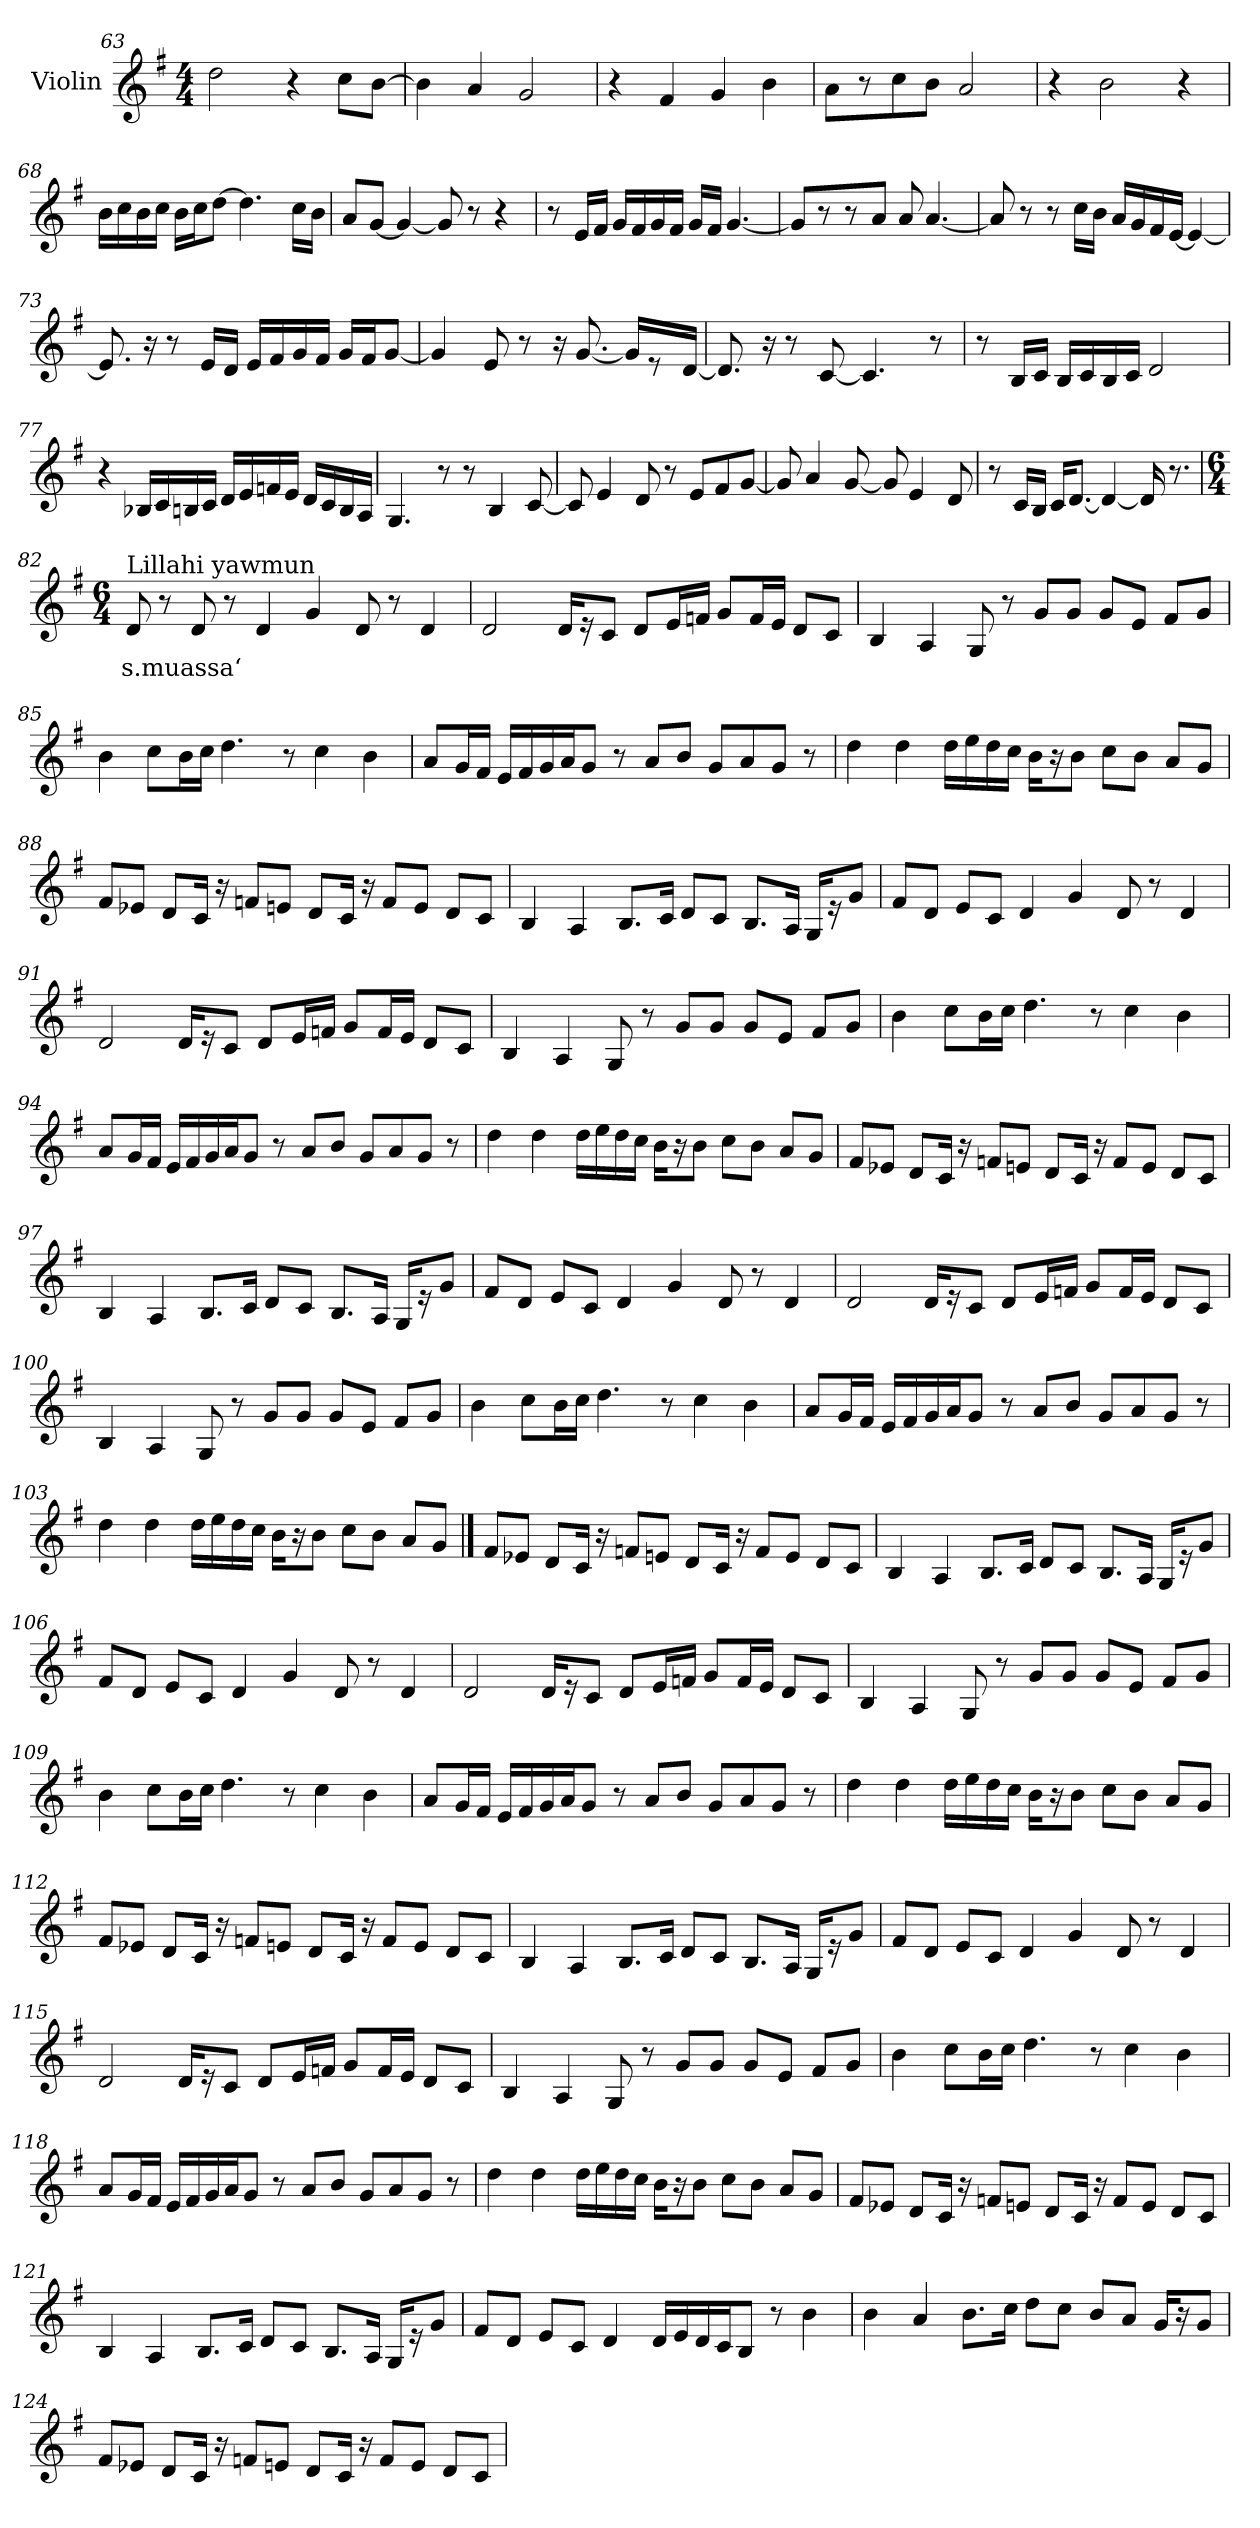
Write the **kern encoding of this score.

**kern	**text
*part1	*part1
*staff1	*staff1
*I"Violin	*
*clefG2	*
*k[f#]	*
*G:	*
*M4/4	*
=63	=63
2dd\	.
4r	.
8cc\L	.
[8b\J	.
=64	=64
4b\]	.
4a/	.
2g/	.
=65	=65
4r	.
4f#/	.
4g/	.
4b\	.
!!LO:LB:g=z
=66	=66
8a\L	.
8r	.
8cc\	.
8b\J	.
2a/	.
=67	=67
4r	.
2b\	.
4r	.
=68	=68
16b\LL	.
16cc\	.
16b\	.
16cc\JJ	.
16b\LL	.
16cc\J	.
[8dd\J	.
4.dd\]	.
16cc\LL	.
16b\JJ	.
=69	=69
8a/L	.
[8g/J	.
4g/_	.
8g/]	.
8r	.
4r	.
!!LO:LB:g=z
=70	=70
8r	.
16e/LL	.
16f#/JJ	.
16g/LL	.
16f#/	.
16g/	.
16f#/JJ	.
16g/LL	.
16f#/JJ	.
[4.g/	.
=71	=71
8g/L]	.
8r	.
8r	.
8a/J	.
8a/	.
[4.a/	.
=72	=72
8a/]	.
8r	.
8r	.
16cc\LL	.
16b\JJ	.
16a/LL	.
16g/	.
16f#/	.
[16e/JJ	.
4e/_	.
=73	=73
8.e/]	.
16r	.
8r	.
16e/LL	.
16d/JJ	.
16e/LL	.
16f#/	.
16g/	.
16f#/JJ	.
16g/LL	.
16f#/J	.
[8g/J	.
!!LO:LB:g=z
=74	=74
4g/]	.
8e/	.
8r	.
16r	.
[8.g/	.
16g/LL]	.
8r	.
[16d/JJ	.
=75	=75
8.d/]	.
16r	.
8r	.
[8c/	.
4.c/]	.
8r	.
=76	=76
8r	.
16B/LL	.
16c/JJ	.
16B/LL	.
16c/	.
16B/	.
16c/JJ	.
2d/	.
!!LO:PB:g=z
=77	=77
4r	.
16B-X/LL	.
16c/	.
16Bn/	.
16c/JJ	.
16d/LL	.
16e/	.
16fn/	.
16e/JJ	.
16d/LL	.
16c/	.
16B/	.
16A/JJ	.
=78	=78
4.G/	.
8r	.
8r	.
4B/	.
[8c/	.
=79	=79
8c/]	.
4e/	.
8d/	.
8r	.
8e/L	.
8f#/	.
[8g/J	.
!!LO:LB:g=z
=80	=80
8g/]	.
4a/	.
[8g/	.
8g/]	.
4e/	.
8d/	.
=81	=81
8r	.
16c/LL	.
16B/JJ	.
16c/KL	.
[8.d/J	.
4d/_	.
16d/]	.
8.r	.
=82	=82
*M6/4	*
!LO:TX:a:t=Lillahi yawmun	!
!	!LO:LY:b
8d/	s.muassa‘
8r	.
8d/	.
8r	.
4d/	.
4g/	.
8d/	.
8r	.
4d/	.
!!LO:LB:g=z
=83	=83
2d/	.
16d/KL	.
16r	.
8c/J	.
8d/L	.
16e/L	.
16fn/JJ	.
8g/L	.
16f/L	.
16e/JJ	.
8d/L	.
8c/J	.
=84	=84
4B/	.
4A/	.
8G/	.
8r	.
8g/L	.
8g/J	.
8g/L	.
8e/J	.
8f#/L	.
8g/J	.
!!LO:LB:g=z
=85	=85
4b\	.
8cc\L	.
16b\L	.
16cc\JJ	.
4.dd\	.
8r	.
4cc\	.
4b\	.
=86	=86
8a/L	.
16g/L	.
16f#/JJ	.
16e/LL	.
16f#/	.
16g/	.
16a/J	.
8g/J	.
8r	.
8a/L	.
8b/J	.
8g/L	.
8a/	.
8g/J	.
8r	.
=87	=87
4dd\	.
4dd\	.
16dd\LL	.
16ee\	.
16dd\	.
16cc\JJ	.
16b\KL	.
16r	.
8b\J	.
8cc\L	.
8b\J	.
8a/L	.
8g/J	.
!!LO:LB:g=z
=88	=88
8f#/L	.
8e-X/J	.
8d/L	.
16c/Jk	.
16r	.
8fn/L	.
8en/J	.
8d/L	.
16c/Jk	.
16r	.
8f/L	.
8e/J	.
8d/L	.
8c/J	.
=89	=89
4B/	.
4A/	.
8.B/L	.
16c/Jk	.
8d/L	.
8c/J	.
8.B/L	.
16A/Jk	.
16G/KL	.
16r	.
8g/J	.
=90	=90
8f#/L	.
8d/J	.
8e/L	.
8c/J	.
4d/	.
4g/	.
8d/	.
8r	.
4d/	.
!!LO:LB:g=z
=91	=91
2d/	.
16d/KL	.
16r	.
8c/J	.
8d/L	.
16e/L	.
16fn/JJ	.
8g/L	.
16f/L	.
16e/JJ	.
8d/L	.
8c/J	.
=92	=92
4B/	.
4A/	.
8G/	.
8r	.
8g/L	.
8g/J	.
8g/L	.
8e/J	.
8f#/L	.
8g/J	.
=93	=93
4b\	.
8cc\L	.
16b\L	.
16cc\JJ	.
4.dd\	.
8r	.
4cc\	.
4b\	.
!!LO:LB:g=z
=94	=94
8a/L	.
16g/L	.
16f#/JJ	.
16e/LL	.
16f#/	.
16g/	.
16a/J	.
8g/J	.
8r	.
8a/L	.
8b/J	.
8g/L	.
8a/	.
8g/J	.
8r	.
=95	=95
4dd\	.
4dd\	.
16dd\LL	.
16ee\	.
16dd\	.
16cc\JJ	.
16b\KL	.
16r	.
8b\J	.
8cc\L	.
8b\J	.
8a/L	.
8g/J	.
!!LO:LB:g=z
=96	=96
8f#/L	.
8e-X/J	.
8d/L	.
16c/Jk	.
16r	.
8fn/L	.
8en/J	.
8d/L	.
16c/Jk	.
16r	.
8f/L	.
8e/J	.
8d/L	.
8c/J	.
=97	=97
4B/	.
4A/	.
8.B/L	.
16c/Jk	.
8d/L	.
8c/J	.
8.B/L	.
16A/Jk	.
16G/KL	.
16r	.
8g/J	.
=98	=98
8f#/L	.
8d/J	.
8e/L	.
8c/J	.
4d/	.
4g/	.
8d/	.
8r	.
4d/	.
!!LO:PB:g=z
=99	=99
2d/	.
16d/KL	.
16r	.
8c/J	.
8d/L	.
16e/L	.
16fn/JJ	.
8g/L	.
16f/L	.
16e/JJ	.
8d/L	.
8c/J	.
=100	=100
4B/	.
4A/	.
8G/	.
8r	.
8g/L	.
8g/J	.
8g/L	.
8e/J	.
8f#/L	.
8g/J	.
=101	=101
4b\	.
8cc\L	.
16b\L	.
16cc\JJ	.
4.dd\	.
8r	.
4cc\	.
4b\	.
!!LO:LB:g=z
=102	=102
8a/L	.
16g/L	.
16f#/JJ	.
16e/LL	.
16f#/	.
16g/	.
16a/J	.
8g/J	.
8r	.
8a/L	.
8b/J	.
8g/L	.
8a/	.
8g/J	.
8r	.
=103	=103
4dd\	.
4dd\	.
16dd\LL	.
16ee\	.
16dd\	.
16cc\JJ	.
16b\KL	.
16r	.
8b\J	.
8cc\L	.
8b\J	.
8a/L	.
8g/J	.
!!LO:LB:g=z
==104	==104
8f#/L	.
8e-X/J	.
8d/L	.
16c/Jk	.
16r	.
8fn/L	.
8en/J	.
8d/L	.
16c/Jk	.
16r	.
8f/L	.
8e/J	.
8d/L	.
8c/J	.
=105	=105
4B/	.
4A/	.
8.B/L	.
16c/Jk	.
8d/L	.
8c/J	.
8.B/L	.
16A/Jk	.
16G/KL	.
16r	.
8g/J	.
=106	=106
8f#/L	.
8d/J	.
8e/L	.
8c/J	.
4d/	.
4g/	.
8d/	.
8r	.
4d/	.
!!LO:LB:g=z
=107	=107
2d/	.
16d/KL	.
16r	.
8c/J	.
8d/L	.
16e/L	.
16fn/JJ	.
8g/L	.
16f/L	.
16e/JJ	.
8d/L	.
8c/J	.
=108	=108
4B/	.
4A/	.
8G/	.
8r	.
8g/L	.
8g/J	.
8g/L	.
8e/J	.
8f#/L	.
8g/J	.
=109	=109
4b\	.
8cc\L	.
16b\L	.
16cc\JJ	.
4.dd\	.
8r	.
4cc\	.
4b\	.
!!LO:LB:g=z
=110	=110
8a/L	.
16g/L	.
16f#/JJ	.
16e/LL	.
16f#/	.
16g/	.
16a/J	.
8g/J	.
8r	.
8a/L	.
8b/J	.
8g/L	.
8a/	.
8g/J	.
8r	.
=111	=111
4dd\	.
4dd\	.
16dd\LL	.
16ee\	.
16dd\	.
16cc\JJ	.
16b\KL	.
16r	.
8b\J	.
8cc\L	.
8b\J	.
8a/L	.
8g/J	.
!!LO:LB:g=z
=112	=112
8f#/L	.
8e-X/J	.
8d/L	.
16c/Jk	.
16r	.
8fn/L	.
8en/J	.
8d/L	.
16c/Jk	.
16r	.
8f/L	.
8e/J	.
8d/L	.
8c/J	.
=113	=113
4B/	.
4A/	.
8.B/L	.
16c/Jk	.
8d/L	.
8c/J	.
8.B/L	.
16A/Jk	.
16G/KL	.
16r	.
8g/J	.
=114	=114
8f#/L	.
8d/J	.
8e/L	.
8c/J	.
4d/	.
4g/	.
8d/	.
8r	.
4d/	.
!!LO:LB:g=z
=115	=115
2d/	.
16d/KL	.
16r	.
8c/J	.
8d/L	.
16e/L	.
16fn/JJ	.
8g/L	.
16f/L	.
16e/JJ	.
8d/L	.
8c/J	.
=116	=116
4B/	.
4A/	.
8G/	.
8r	.
8g/L	.
8g/J	.
8g/L	.
8e/J	.
8f#/L	.
8g/J	.
=117	=117
4b\	.
8cc\L	.
16b\L	.
16cc\JJ	.
4.dd\	.
8r	.
4cc\	.
4b\	.
!!LO:LB:g=z
=118	=118
8a/L	.
16g/L	.
16f#/JJ	.
16e/LL	.
16f#/	.
16g/	.
16a/J	.
8g/J	.
8r	.
8a/L	.
8b/J	.
8g/L	.
8a/	.
8g/J	.
8r	.
=119	=119
4dd\	.
4dd\	.
16dd\LL	.
16ee\	.
16dd\	.
16cc\JJ	.
16b\KL	.
16r	.
8b\J	.
8cc\L	.
8b\J	.
8a/L	.
8g/J	.
!!LO:PB:g=z
=120	=120
8f#/L	.
8e-X/J	.
8d/L	.
16c/Jk	.
16r	.
8fn/L	.
8en/J	.
8d/L	.
16c/Jk	.
16r	.
8f/L	.
8e/J	.
8d/L	.
8c/J	.
=121	=121
4B/	.
4A/	.
8.B/L	.
16c/Jk	.
8d/L	.
8c/J	.
8.B/L	.
16A/Jk	.
16G/KL	.
16r	.
8g/J	.
!!LO:LB:g=z
=122	=122
8f#/L	.
8d/J	.
8e/L	.
8c/J	.
4d/	.
16d/LL	.
16e/	.
16d/	.
16c/J	.
8B/J	.
8r	.
4b\	.
=123	=123
4b\	.
4a/	.
8.b\L	.
16cc\Jk	.
8dd\L	.
8cc\J	.
8b/L	.
8a/J	.
16g/KL	.
16r	.
8g/J	.
=124	=124
8f#/L	.
8e-X/J	.
8d/L	.
16c/Jk	.
16r	.
8fn/L	.
8en/J	.
8d/L	.
16c/Jk	.
16r	.
8f/L	.
8e/J	.
8d/L	.
8c/J	.
=	=
*-	*-
